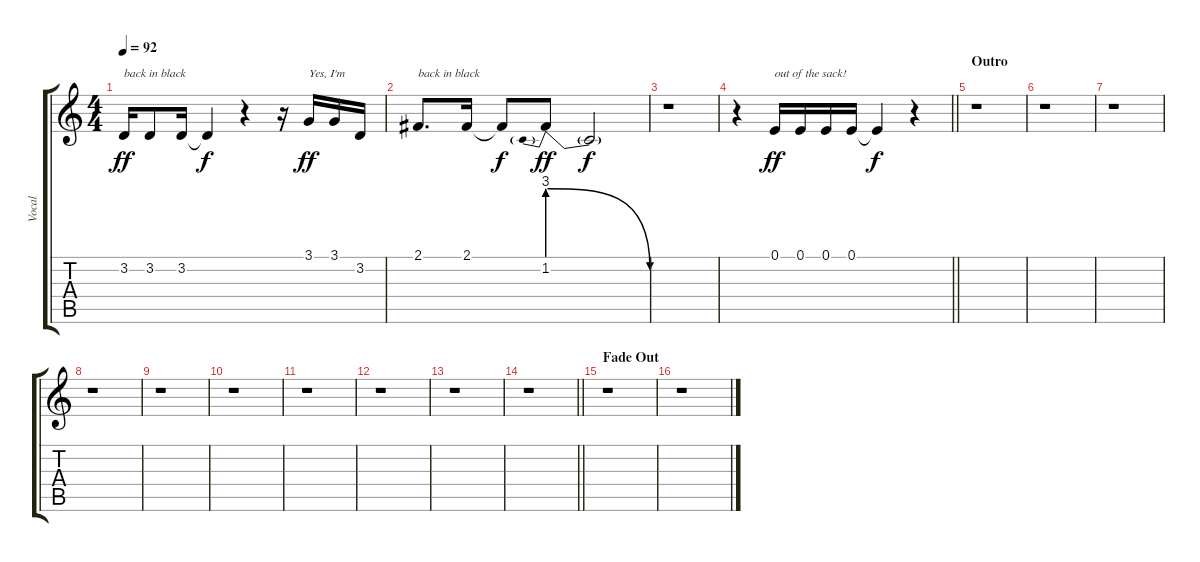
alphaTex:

\track ("Vocal" "Vocal") {instrument cello}
\staff {score tabs}
\tuning (E4 B3 G3 D3 A2 E2) {hide}
\ts (4 4)
\tempo 92
\clef g2
\ks c
3.2.16{txt "back in black" dy ff} 3.2.8 3.2.16 3.2{t}.4{dy f} r.4 r.16 3.1.16{txt "Yes, I'm" dy ff} 3.1.16 3.2.16 |
2.1.8{d txt "back in black"} 2.1.16 2.1{t}.8{dy f} 1.2{be (prebendrelease 0 12 60 0)}.8{dy ff} 1.2{t}.2{dy f} |
r.1 |
\barLineRight lightlight
r.4 0.1.16{txt "out of the sack!" dy ff} 0.1.16 0.1.16 0.1.16 0.1{t}.4{dy f} r.4 |
\section ("" "Outro")
r.1 |
r.1 |
r.1 |
r.1 |
r.1 |
r.1 |
r.1 |
r.1 |
r.1 |
\barLineRight lightlight
r.1 |
\section ("" "Fade Out")
r.1 |
r.1
